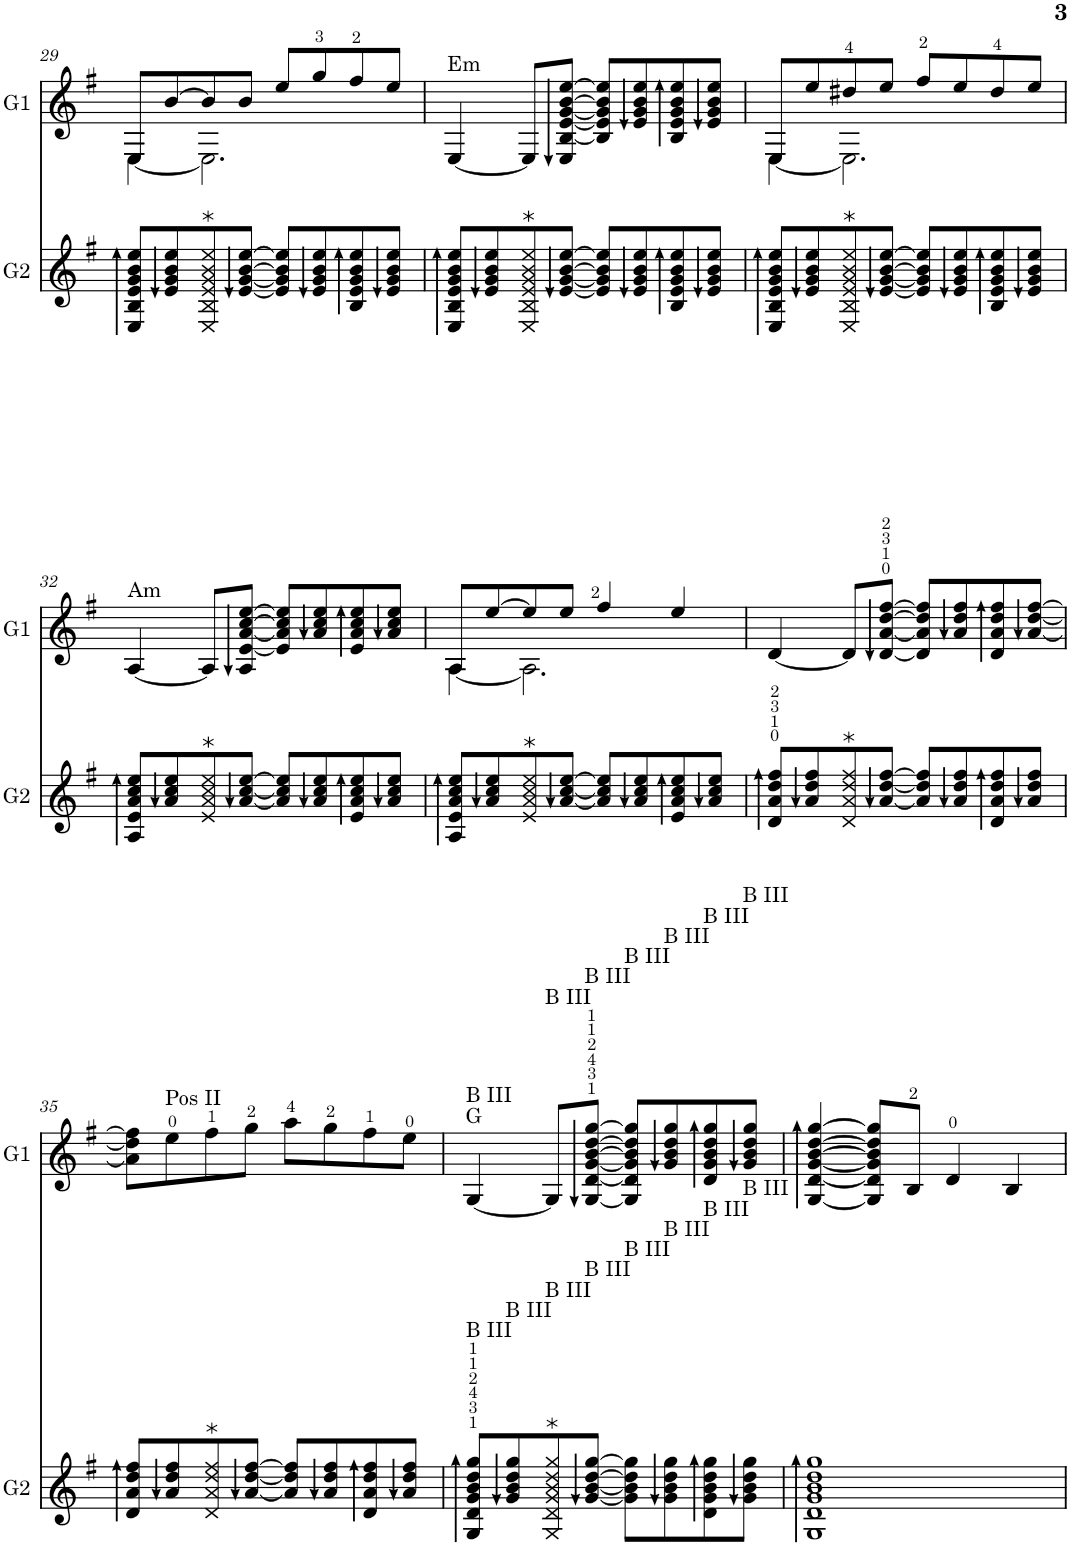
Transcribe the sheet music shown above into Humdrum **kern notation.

**kern	**kern
*part2	*part1
*staff2	*staff1
*I"G2	*I"G1
*I'G2	*I'G1
!!LO:PB:g=z
*clefG2	*clefG2
*Trd7c12	*Trd7c12
*k[f#]	*k[f#]
*M4/4	*M4/4
=29	=29
*	*^
8E/ 8B/ 8e/ 8g/ 8b/ 8ee/L	8E/L	[4E\
8e/ 8g/ 8b/ 8ee/	[8b/	.
8E/ 8B/ 8e/ 8g/ 8b/ 8ee/	8b/]	2.E\]
[8e/ [8g/ [8b/ [8ee/J	8b/J	.
8e/] 8g/] 8b/] 8ee/]L	8ee/L	.
8e/ 8g/ 8b/ 8ee/	8gg/	.
8B/ 8e/ 8g/ 8b/ 8ee/	8ff#/	.
8e/ 8g/ 8b/ 8ee/J	8ee/J	.
*	*v	*v
=30	=30
!	!LO:TX:a:t=Em
8E/ 8B/ 8e/ 8g/ 8b/ 8ee/L	[4E/
8e/ 8g/ 8b/ 8ee/	.
8E/ 8B/ 8e/ 8g/ 8b/ 8ee/	8E/L]
[8e/ [8g/ [8b/ [8ee/J	8E/ [8B/ [8e/ [8g/ [8b/ [8ee/J
8e/] 8g/] 8b/] 8ee/]L	8B/] 8e/] 8g/] 8b/] 8ee/]L
8e/ 8g/ 8b/ 8ee/	8e/ 8g/ 8b/ 8ee/
8B/ 8e/ 8g/ 8b/ 8ee/	8B/ 8e/ 8g/ 8b/ 8ee/
8e/ 8g/ 8b/ 8ee/J	8e/ 8g/ 8b/ 8ee/J
=31	=31
*	*^
8E/ 8B/ 8e/ 8g/ 8b/ 8ee/L	8E/L	[4E\
8e/ 8g/ 8b/ 8ee/	8ee/	.
8E/ 8B/ 8e/ 8g/ 8b/ 8ee/	8dd#X/	2.E\]
[8e/ [8g/ [8b/ [8ee/J	8ee/J	.
8e/] 8g/] 8b/] 8ee/]L	8ff#/L	.
8e/ 8g/ 8b/ 8ee/	8ee/	.
8B/ 8e/ 8g/ 8b/ 8ee/	8dd#/	.
8e/ 8g/ 8b/ 8ee/J	8ee/J	.
*	*v	*v
!!LO:LB:g=z
=32	=32
!	!LO:TX:a:t=Am
8A/ 8e/ 8a/ 8cc/ 8ee/L	[4A/
8a/ 8cc/ 8ee/	.
8e/ 8a/ 8cc/ 8ee/	8A/L]
[8a/ [8cc/ [8ee/J	8A/ [8e/ [8a/ [8cc/ [8ee/J
8a/] 8cc/] 8ee/]L	8e/] 8a/] 8cc/] 8ee/]L
8a/ 8cc/ 8ee/	8a/ 8cc/ 8ee/
8e/ 8a/ 8cc/ 8ee/	8e/ 8a/ 8cc/ 8ee/
8a/ 8cc/ 8ee/J	8a/ 8cc/ 8ee/J
=33	=33
*	*^
8A/ 8e/ 8a/ 8cc/ 8ee/L	8A/L	[4A\
8a/ 8cc/ 8ee/	[8ee/	.
8e/ 8a/ 8cc/ 8ee/	8ee/]	2.A\]
[8a/ [8cc/ [8ee/J	8ee/J	.
8a/] 8cc/] 8ee/]L	4ff#/	.
8a/ 8cc/ 8ee/	.	.
8e/ 8a/ 8cc/ 8ee/	4ee/	.
8a/ 8cc/ 8ee/J	.	.
*	*v	*v
=34	=34
8d/ 8a/ 8dd/ 8ff#/L	[4d/
8a/ 8dd/ 8ff#/	.
8d/ 8a/ 8dd/ 8ff#/	8d/L]
[8a/ [8dd/ [8ff#/J	[8d/ [8a/ [8dd/ [8ff#/J
8a/] 8dd/] 8ff#/]L	8d/] 8a/] 8dd/] 8ff#/]L
8a/ 8dd/ 8ff#/	8a/ 8dd/ 8ff#/
8d/ 8a/ 8dd/ 8ff#/	8d/ 8a/ 8dd/ 8ff#/
8a/ 8dd/ 8ff#/J	[8a/ [8dd/ [8ff#/J
!!LO:LB:g=z
=35	=35
8d/ 8a/ 8dd/ 8ff#/L	8a\] 8dd\] 8ff#\]L
!	!LO:TX:a:t=Pos II
8a/ 8dd/ 8ff#/	8ee\
8d/ 8a/ 8dd/ 8ff#/	8ff#\
[8a/ [8dd/ [8ff#/J	8gg\J
8a/] 8dd/] 8ff#/]L	8aa\L
8a/ 8dd/ 8ff#/	8gg\
8d/ 8a/ 8dd/ 8ff#/	8ff#\
8a/ 8dd/ 8ff#/J	8ee\J
=36	=36
!	!LO:TX:a:t=G
!	!LO:TX:a:t=B III
!LO:TX:a:t=B III	!
8G/ 8d/ 8g/ 8b/ 8dd/ 8gg/L	[4G/
!LO:TX:a:t=B III	!
8g/ 8b/ 8dd/ 8gg/	.
!	!LO:TX:a:t=B III
!LO:TX:a:t=B III	!
8G/ 8d/ 8g/ 8b/ 8dd/ 8gg/	8G/L]
!	!LO:TX:a:t=B III
!LO:TX:a:t=B III	!
[8g/ [8b/ [8dd/ [8gg/J	[8G/ [8d/ [8g/ [8b/ [8dd/ [8gg/J
!	!LO:TX:a:t=B III
!LO:TX:a:t=B III	!
8g\] 8b\] 8dd\] 8gg\]L	8G/] 8d/] 8g/] 8b/] 8dd/] 8gg/]L
!	!LO:TX:a:t=B III
!LO:TX:a:t=B III	!
8g\ 8b\ 8dd\ 8gg\	8g/ 8b/ 8dd/ 8gg/
!	!LO:TX:a:t=B III
!LO:TX:a:t=B III	!
8d\ 8g\ 8b\ 8dd\ 8gg\	8d/ 8g/ 8b/ 8dd/ 8gg/
!	!LO:TX:a:t=B III
!LO:TX:a:t=B III	!
8g\ 8b\ 8dd\ 8gg\J	8g/ 8b/ 8dd/ 8gg/J
=37	=37
1G 1d 1g 1b 1dd 1gg	[4G/ [4d/ [4g/ [4b/ [4dd/ [4gg/
.	8G/] 8d/] 8g/] 8b/] 8dd/] 8gg/]L
.	8B/J
.	4d/
.	4B/
=	=
*-	*-
